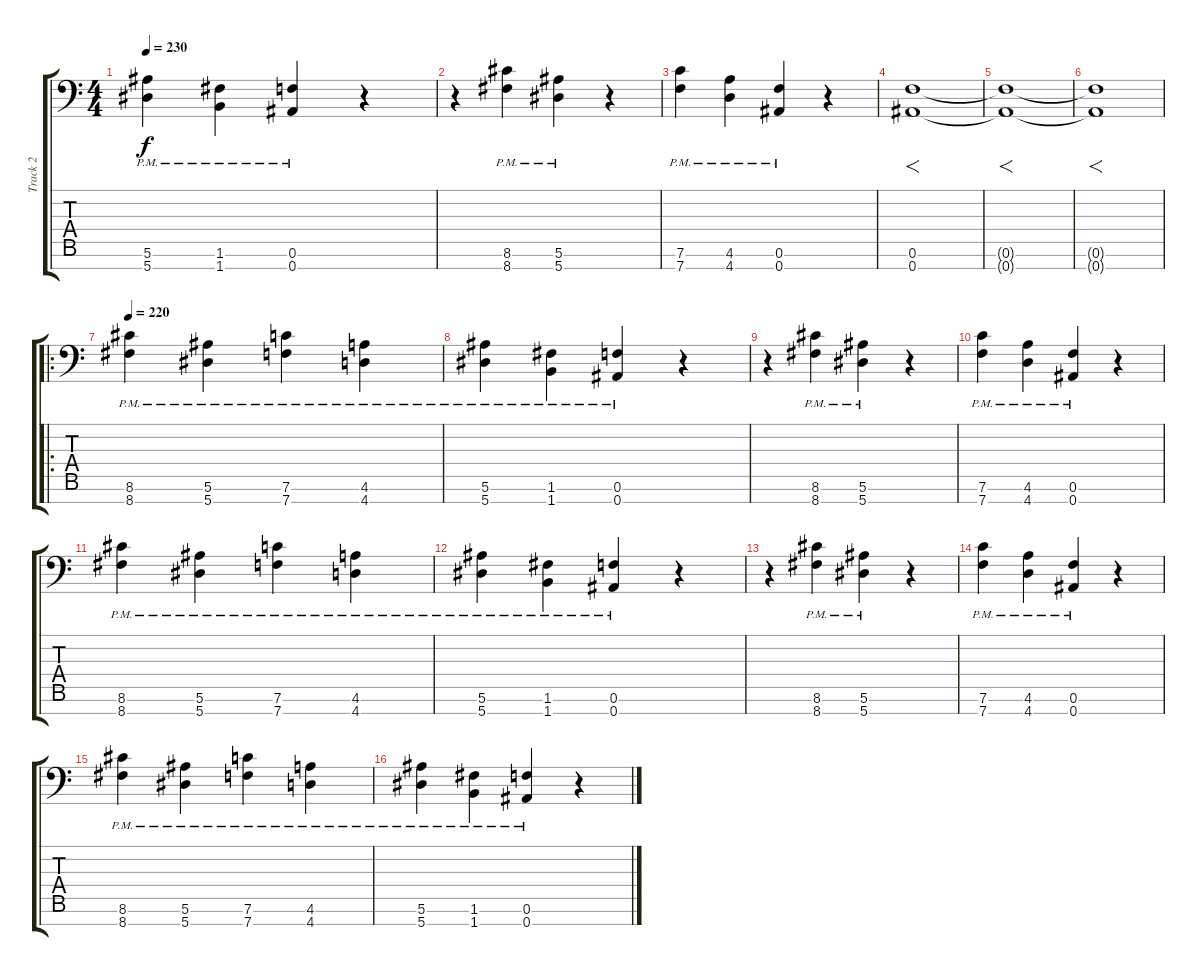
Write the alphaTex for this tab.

\track ("Track 2" "Track 2") {instrument overdrivenguitar}
\staff {score tabs}
\tuning (F4 C4 Ab3 Eb3 Bb2 F2 Bb1) {hide}
\ts (4 4)
\tempo 230
\clef f4
\ks c
(5.6{pm} 5.7{pm}).4{dy f} (1.6{pm} 1.7{pm}).4 (0.6{pm} 0.7{pm}).4 r.4 |
r.4 (8.6{pm} 8.7{pm}).4 (5.6{pm} 5.7{pm}).4 r.4 |
(7.6{pm} 7.7{pm}).4 (4.6{pm} 4.7{pm}).4 (0.6 0.7{pm}).4 r.4 |
(0.6 0.7).1{f} |
(0.6{t} 0.7{t}).1{f} |
(0.6{t} 0.7{t}).1{f} |
\ro
\tempo 220
(8.6{pm} 8.7{pm}).4 (5.6{pm} 5.7{pm}).4 (7.6{pm} 7.7{pm}).4 (4.6{pm} 4.7{pm}).4 |
(5.6{pm} 5.7{pm}).4 (1.6{pm} 1.7{pm}).4 (0.6{pm} 0.7{pm}).4 r.4 |
r.4 (8.6{pm} 8.7{pm}).4 (5.6{pm} 5.7{pm}).4 r.4 |
(7.6{pm} 7.7{pm}).4 (4.6{pm} 4.7{pm}).4 (0.6 0.7{pm}).4 r.4 |
(8.6{pm} 8.7{pm}).4 (5.6{pm} 5.7{pm}).4 (7.6{pm} 7.7{pm}).4 (4.6{pm} 4.7{pm}).4 |
(5.6{pm} 5.7{pm}).4 (1.6{pm} 1.7{pm}).4 (0.6{pm} 0.7{pm}).4 r.4 |
r.4 (8.6{pm} 8.7{pm}).4 (5.6{pm} 5.7{pm}).4 r.4 |
(7.6{pm} 7.7{pm}).4 (4.6{pm} 4.7{pm}).4 (0.6 0.7{pm}).4 r.4 |
(8.6{pm} 8.7{pm}).4 (5.6{pm} 5.7{pm}).4 (7.6{pm} 7.7{pm}).4 (4.6{pm} 4.7{pm}).4 |
(5.6{pm} 5.7{pm}).4 (1.6{pm} 1.7{pm}).4 (0.6{pm} 0.7{pm}).4 r.4
